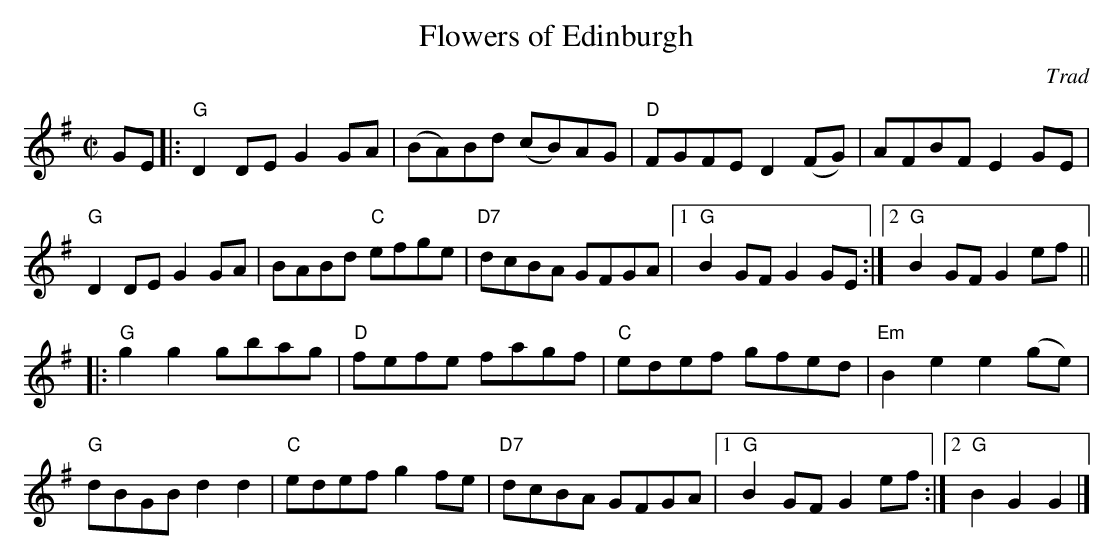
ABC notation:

X:1
T:Flowers of Edinburgh
O:Trad
M:C|
L:1/8
K:G
 GE |: "G"D2DE G2GA | (BA)Bd (cB)AG | "D"FGFE D2(FG) | AFBF E2GE |
"G"D2DE G2GA |BABd "C"efge | "D7"dcBA GFGA |1"G"B2GF G2GE :|2"G"B2GF G2ef||
|:"G"g2g2 gbag | "D"fefe fagf | "C"edef gfed | "Em"B2e2 e2(ge) |
"G"dBGB d2d2 | "C"edef g2fe | "D7"dcBA GFGA |1"G"B2GF G2ef:|2"G"B2G2G2|]
